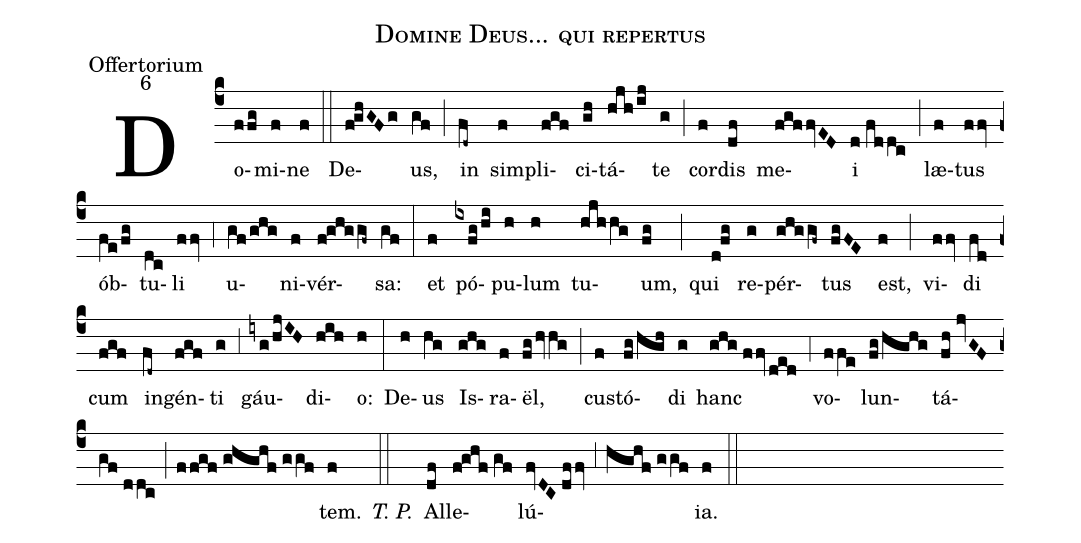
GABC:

name:Domine Deus... qui repertus;
office-part:Offertorium;
mode:6;
%%
(c4) Do(ffg)mi(f)ne(f) (::) De(f!ghGFg)us,(gf) (;) in(fd~) sim(f)pli(fgf)ci(gh)tá(hjh/ij)te(g) (;) cor(f)dis(df) me(fgffvED)i(d//fddc) (;) læ(f)tus(ffv) ób(fe/fg)tu(dc)li(ffv) (;4) u(gf/ghg)ni(f)vér(f!ghggf~)sa:(gf) (:) et(f) pó(ixfg/hi)pu(h)lum(h) tu(hjhhg)um,(fg) (;) qui(d!fg) re(g)pér(ghggf~)tus(fgFE) est,(f) (;) vi(ffv)di(fd) cum(fgf) in(fd~)gén(fgf)ti(g) (;3) gáu(iyg/hjIH)di(hih)o:(h) (:) De(h)us(hg) Is(ghg)ra(f)ël,(fg/hvhg) (;) cu(f)stó(fg/hgh)di(g) hanc(ghg//ffv/ded) (;4) vo(ffe)lun(fg/hghg)tá(fh//jvGF/gf//ddc;ffgf//ghghf//ggf)tem.(f) <i>T. P.</i>(::) Al(df)le(f!ghf//gf)lú(fvDC//dffv;3hghf//ggf)ia.(f) (::)
